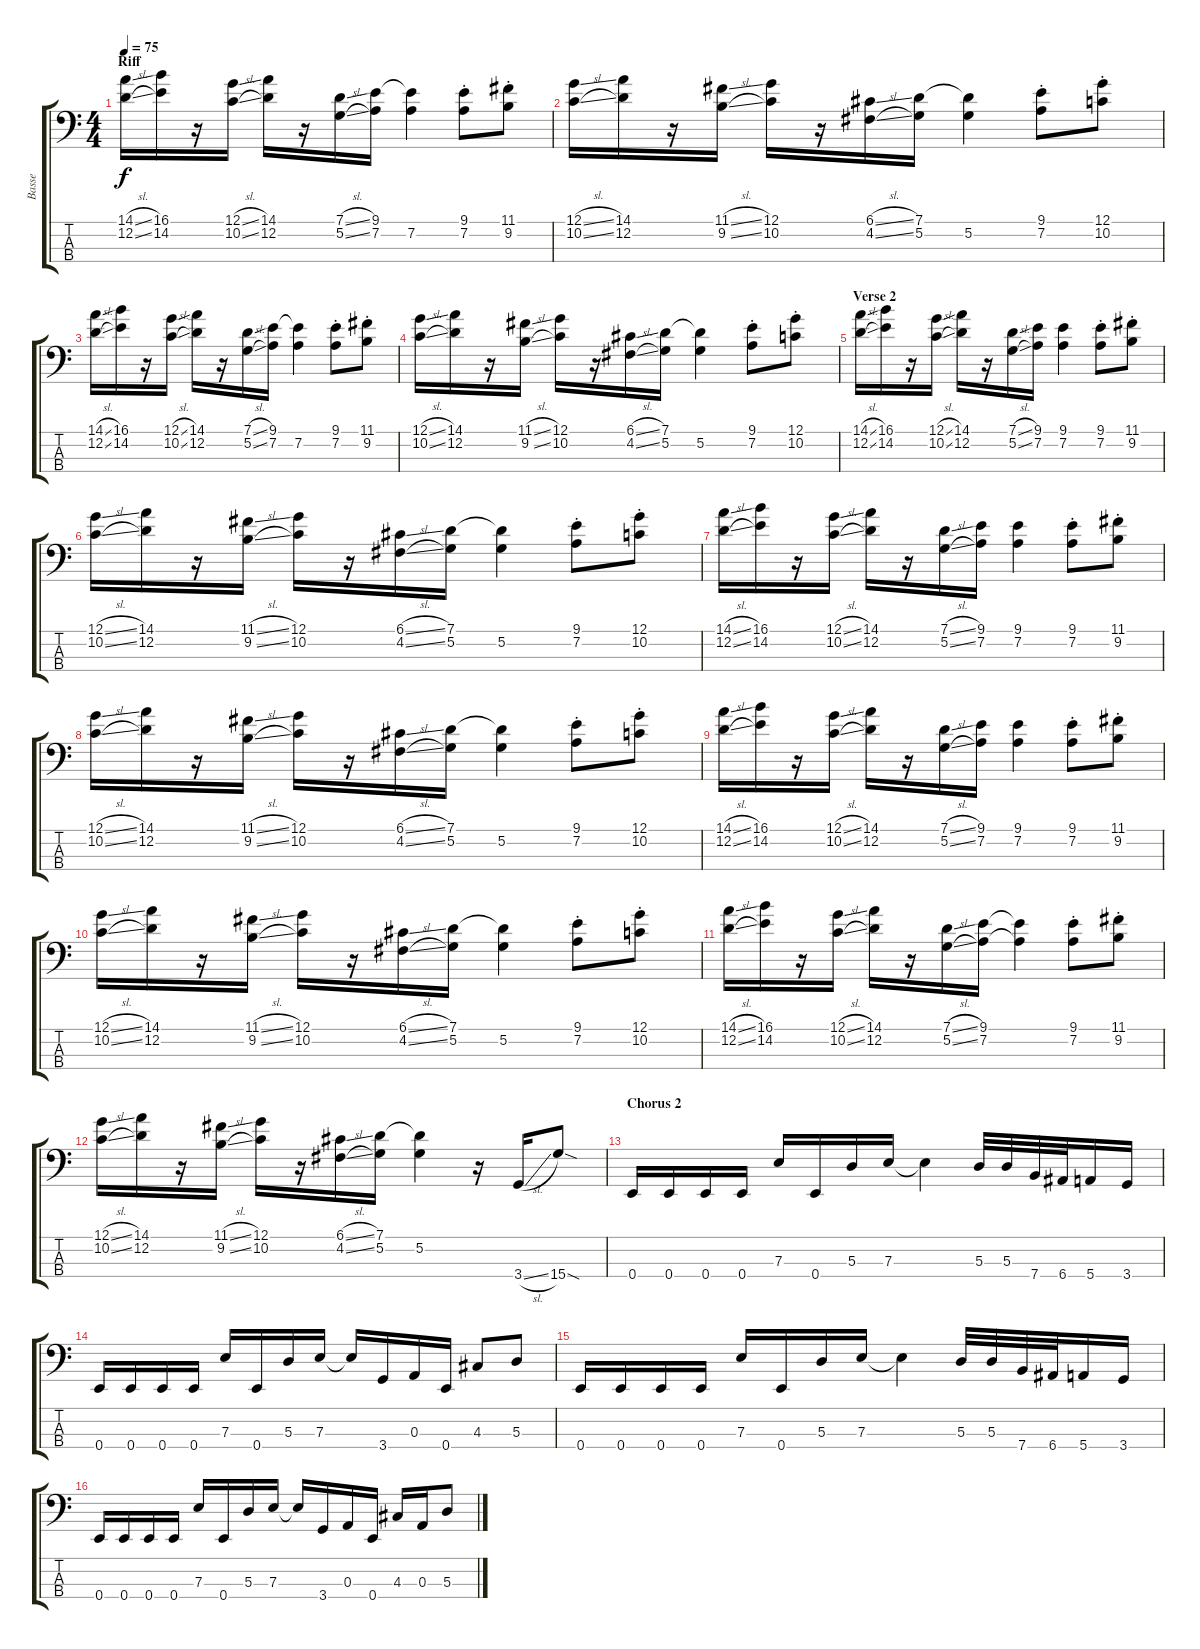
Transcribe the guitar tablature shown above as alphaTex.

\track ("Basse" "Basse") {instrument electricbassfinger}
\staff {score tabs}
\tuning (G2 D2 A1 E1) {hide}
\ts (4 4)
\section ("" "Riff")
\tempo 75
\clef f4
\ks c
(14.1{sl} 12.2{sl}).16{dy f} (16.1 14.2).16 r.16 (12.1{sl} 10.2{sl}).16 (14.1 12.2).16 r.16 (7.1{sl} 5.2{sl}).16 (9.1 7.2).16 (9.1{t} 7.2).4 (9.1{st} 7.2{st}).8 (11.1{st} 9.2{st}).8 |
(12.1{sl} 10.2{sl}).16 (14.1 12.2).16 r.16 (11.1{sl} 9.2{sl}).16 (12.1 10.2).16 r.16 (6.1{sl} 4.2{sl}).16 (7.1 5.2).16 (7.1{t} 5.2).4 (9.1{st} 7.2{st}).8 (12.1{st} 10.2{st}).8 |
(14.1{sl} 12.2{sl}).16 (16.1 14.2).16 r.16 (12.1{sl} 10.2{sl}).16 (14.1 12.2).16 r.16 (7.1{sl} 5.2{sl}).16 (9.1 7.2).16 (9.1{t} 7.2).4 (9.1{st} 7.2{st}).8 (11.1{st} 9.2{st}).8 |
(12.1{sl} 10.2{sl}).16 (14.1 12.2).16 r.16 (11.1{sl} 9.2{sl}).16 (12.1 10.2).16 r.16 (6.1{sl} 4.2{sl}).16 (7.1 5.2).16 (7.1{t} 5.2).4 (9.1{st} 7.2{st}).8 (12.1{st} 10.2{st}).8 |
\section ("" "Verse 2")
(14.1{sl} 12.2{sl}).16 (16.1 14.2).16 r.16 (12.1{sl} 10.2{sl}).16 (14.1 12.2).16 r.16 (7.1{sl} 5.2{sl}).16 (9.1 7.2).16 (9.1 7.2).4 (9.1{st} 7.2{st}).8 (11.1{st} 9.2{st}).8 |
(12.1{sl} 10.2{sl}).16 (14.1 12.2).16 r.16 (11.1{sl} 9.2{sl}).16 (12.1 10.2).16 r.16 (6.1{sl} 4.2{sl}).16 (7.1 5.2).16 (7.1{t} 5.2).4 (9.1{st} 7.2{st}).8 (12.1{st} 10.2{st}).8 |
(14.1{sl} 12.2{sl}).16 (16.1 14.2).16 r.16 (12.1{sl} 10.2{sl}).16 (14.1 12.2).16 r.16 (7.1{sl} 5.2{sl}).16 (9.1 7.2).16 (9.1 7.2).4 (9.1{st} 7.2{st}).8 (11.1{st} 9.2{st}).8 |
(12.1{sl} 10.2{sl}).16 (14.1 12.2).16 r.16 (11.1{sl} 9.2{sl}).16 (12.1 10.2).16 r.16 (6.1{sl} 4.2{sl}).16 (7.1 5.2).16 (7.1{t} 5.2).4 (9.1{st} 7.2{st}).8 (12.1{st} 10.2{st}).8 |
(14.1{sl} 12.2{sl}).16 (16.1 14.2).16 r.16 (12.1{sl} 10.2{sl}).16 (14.1 12.2).16 r.16 (7.1{sl} 5.2{sl}).16 (9.1 7.2).16 (9.1 7.2).4 (9.1{st} 7.2{st}).8 (11.1{st} 9.2{st}).8 |
(12.1{sl} 10.2{sl}).16 (14.1 12.2).16 r.16 (11.1{sl} 9.2{sl}).16 (12.1 10.2).16 r.16 (6.1{sl} 4.2{sl}).16 (7.1 5.2).16 (7.1{t} 5.2).4 (9.1{st} 7.2{st}).8 (12.1{st} 10.2{st}).8 |
(14.1{sl} 12.2{sl}).16 (16.1 14.2).16 r.16 (12.1{sl} 10.2{sl}).16 (14.1 12.2).16 r.16 (7.1{sl} 5.2{sl}).16 (9.1 7.2).16 (9.1{t} 7.2{t}).4 (9.1{st} 7.2{st}).8 (11.1{st} 9.2{st}).8 |
(12.1{sl} 10.2{sl}).16 (14.1 12.2).16 r.16 (11.1{sl} 9.2{sl}).16 (12.1 10.2).16 r.16 (6.1{sl} 4.2{sl}).16 (7.1 5.2).16 (7.1{t} 5.2).4 r.16 3.4{sl}.16 15.4{sod}.8 |
\section ("" "Chorus 2")
0.4.16 0.4.16 0.4.16 0.4.16 7.3.16 0.4.16 5.3.16 7.3.16 7.3{t}.4 5.3.32 5.3.32 7.4.32 6.4.32 5.4.16 3.4.16 |
0.4.16 0.4.16 0.4.16 0.4.16 7.3.16 0.4.16 5.3.16 7.3.16 7.3{t}.16 3.4.16 0.3.16 0.4.16 4.3.8 5.3.8 |
0.4.16 0.4.16 0.4.16 0.4.16 7.3.16 0.4.16 5.3.16 7.3.16 7.3{t}.4 5.3.32 5.3.32 7.4.32 6.4.32 5.4.16 3.4.16 |
0.4.16 0.4.16 0.4.16 0.4.16 7.3.16 0.4.16 5.3.16 7.3.16 7.3{t}.16 3.4.16 0.3.16 0.4.16 4.3.16 0.3.16 5.3.8
